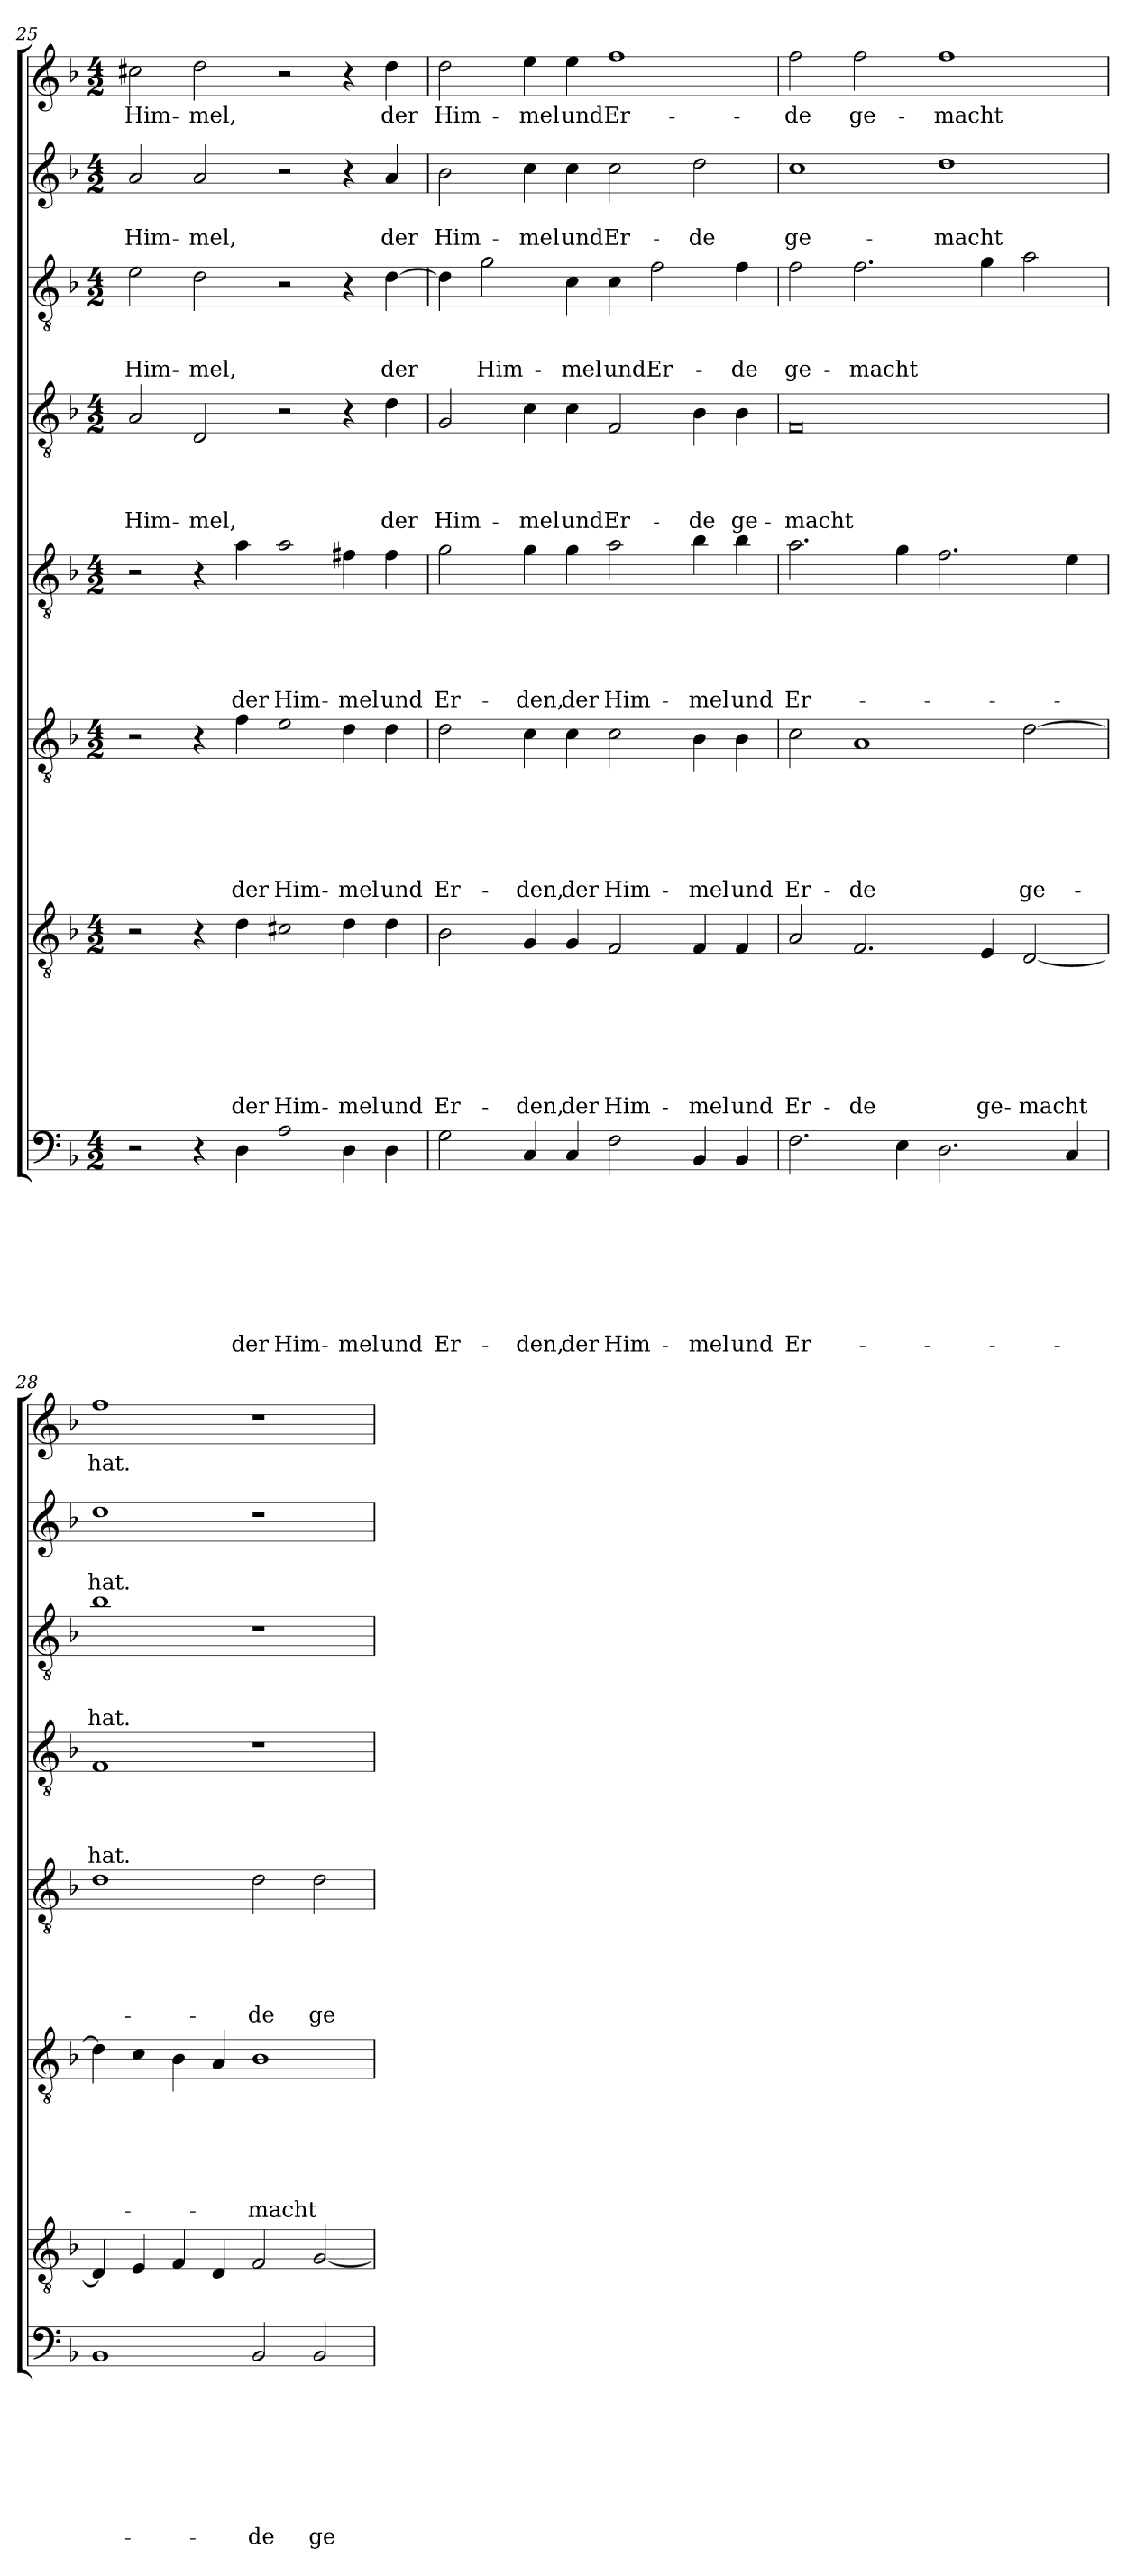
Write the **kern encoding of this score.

**kern	**text	**text	**text	**text	**text	**text	**text	**text	**kern	**text	**text	**text	**text	**text	**text	**text	**kern	**text	**text	**text	**text	**text	**text	**kern	**text	**text	**text	**text	**text	**kern	**text	**text	**text	**text	**kern	**text	**text	**text	**kern	**text	**text	**kern	**text
*part8	*part8	*part8	*part8	*part8	*part8	*part8	*part8	*part8	*part7	*part7	*part7	*part7	*part7	*part7	*part7	*part7	*part6	*part6	*part6	*part6	*part6	*part6	*part6	*part5	*part5	*part5	*part5	*part5	*part5	*part4	*part4	*part4	*part4	*part4	*part3	*part3	*part3	*part3	*part2	*part2	*part2	*part1	*part1
*staff8	*staff8	*staff8	*staff8	*staff8	*staff8	*staff8	*staff8	*staff8	*staff7	*staff7	*staff7	*staff7	*staff7	*staff7	*staff7	*staff7	*staff6	*staff6	*staff6	*staff6	*staff6	*staff6	*staff6	*staff5	*staff5	*staff5	*staff5	*staff5	*staff5	*staff4	*staff4	*staff4	*staff4	*staff4	*staff3	*staff3	*staff3	*staff3	*staff2	*staff2	*staff2	*staff1	*staff1
!!LO:LB:g=z
*clefF4	*	*	*	*	*	*	*	*	*clefGv2	*	*	*	*	*	*	*	*clefGv2	*	*	*	*	*	*	*clefGv2	*	*	*	*	*	*clefGv2	*	*	*	*	*clefGv2	*	*	*	*clefG2	*	*	*clefG2	*
*k[b-]	*	*	*	*	*	*	*	*	*k[b-]	*	*	*	*	*	*	*	*k[b-]	*	*	*	*	*	*	*k[b-]	*	*	*	*	*	*k[b-]	*	*	*	*	*k[b-]	*	*	*	*k[b-]	*	*	*k[b-]	*
*d:	*	*	*	*	*	*	*	*	*d:	*	*	*	*	*	*	*	*d:	*	*	*	*	*	*	*d:	*	*	*	*	*	*d:	*	*	*	*	*d:	*	*	*	*d:	*	*	*d:	*
*M4/2	*	*	*	*	*	*	*	*	*M4/2	*	*	*	*	*	*	*	*M4/2	*	*	*	*	*	*	*M4/2	*	*	*	*	*	*M4/2	*	*	*	*	*M4/2	*	*	*	*M4/2	*	*	*M4/2	*
=25	=25	=25	=25	=25	=25	=25	=25	=25	=25	=25	=25	=25	=25	=25	=25	=25	=25	=25	=25	=25	=25	=25	=25	=25	=25	=25	=25	=25	=25	=25	=25	=25	=25	=25	=25	=25	=25	=25	=25	=25	=25	=25	=25
2r	.	.	.	.	.	.	.	.	2r	.	.	.	.	.	.	.	2r	.	.	.	.	.	.	2r	.	.	.	.	.	2A/	.	.	.	Him-	2e\	.	.	Him-	2a/	.	Him-	2cc#X\	Him-
4r	.	.	.	.	.	.	.	.	4r	.	.	.	.	.	.	.	4r	.	.	.	.	.	.	4r	.	.	.	.	.	2D/	.	.	.	-mel,	2d\	.	.	-mel,	2a/	.	-mel,	2dd\	-mel,
4D\	.	.	.	.	.	.	.	der	4d\	.	.	.	.	.	.	der	4f\	.	.	.	.	.	der	4a\	.	.	.	.	der	.	.	.	.	.	.	.	.	.	.	.	.	.	.
2A\	.	.	.	.	.	.	.	Him-	2c#X\	.	.	.	.	.	.	Him-	2e\	.	.	.	.	.	Him-	2a\	.	.	.	.	Him-	2r	.	.	.	.	2r	.	.	.	2r	.	.	2r	.
4D\	.	.	.	.	.	.	.	-mel	4d\	.	.	.	.	.	.	-mel	4d\	.	.	.	.	.	-mel	4f#X\	.	.	.	.	-mel	4r	.	.	.	.	4r	.	.	.	4r	.	.	4r	.
4D\	.	.	.	.	.	.	.	und	4d\	.	.	.	.	.	.	und	4d\	.	.	.	.	.	und	4f#\	.	.	.	.	und	4d\	.	.	.	der	[4d\	.	.	der	4a/	.	der	4dd\	der
=26	=26	=26	=26	=26	=26	=26	=26	=26	=26	=26	=26	=26	=26	=26	=26	=26	=26	=26	=26	=26	=26	=26	=26	=26	=26	=26	=26	=26	=26	=26	=26	=26	=26	=26	=26	=26	=26	=26	=26	=26	=26	=26	=26
2G\	.	.	.	.	.	.	.	Er-	2B-\	.	.	.	.	.	.	Er-	2d\	.	.	.	.	.	Er-	2g\	.	.	.	.	Er-	2G/	.	.	.	Him-	4d\]	.	.	.	2b-\	.	Him-	2dd\	Him-
.	.	.	.	.	.	.	.	.	.	.	.	.	.	.	.	.	.	.	.	.	.	.	.	.	.	.	.	.	.	.	.	.	.	.	2g\	.	.	Him-	.	.	.	.	.
4C/	.	.	.	.	.	.	.	-den,	4G/	.	.	.	.	.	.	-den,	4c\	.	.	.	.	.	-den,	4g\	.	.	.	.	-den,	4c\	.	.	.	-mel	.	.	.	.	4cc\	.	-mel	4ee\	-mel
4C/	.	.	.	.	.	.	.	der	4G/	.	.	.	.	.	.	der	4c\	.	.	.	.	.	der	4g\	.	.	.	.	der	4c\	.	.	.	und	4c\	.	.	-mel	4cc\	.	und	4ee\	und
2F\	.	.	.	.	.	.	.	Him-	2F/	.	.	.	.	.	.	Him-	2c\	.	.	.	.	.	Him-	2a\	.	.	.	.	Him-	2F/	.	.	.	Er-	4c\	.	.	und	2cc\	.	Er-	1ff	Er-
.	.	.	.	.	.	.	.	.	.	.	.	.	.	.	.	.	.	.	.	.	.	.	.	.	.	.	.	.	.	.	.	.	.	.	2f\	.	.	Er-	.	.	.	.	.
4BB-/	.	.	.	.	.	.	.	-mel	4F/	.	.	.	.	.	.	-mel	4B-\	.	.	.	.	.	-mel	4b-\	.	.	.	.	-mel	4B-\	.	.	.	-de	.	.	.	.	2dd\	.	-de	.	.
4BB-/	.	.	.	.	.	.	.	und	4F/	.	.	.	.	.	.	und	4B-\	.	.	.	.	.	und	4b-\	.	.	.	.	und	4B-\	.	.	.	ge-	4f\	.	.	-de	.	.	.	.	.
=27	=27	=27	=27	=27	=27	=27	=27	=27	=27	=27	=27	=27	=27	=27	=27	=27	=27	=27	=27	=27	=27	=27	=27	=27	=27	=27	=27	=27	=27	=27	=27	=27	=27	=27	=27	=27	=27	=27	=27	=27	=27	=27	=27
2.F\	.	.	.	.	.	.	.	Er-	2A/	.	.	.	.	.	.	Er-	2c\	.	.	.	.	.	Er-	2.a\	.	.	.	.	Er-	0F	.	.	.	-macht	2f\	.	.	ge-	1cc	.	ge-	2ff\	-de
.	.	.	.	.	.	.	.	.	2.F/	.	.	.	.	.	.	-de	1A	.	.	.	.	.	-de	.	.	.	.	.	.	.	.	.	.	.	2.f\	.	.	-macht	.	.	.	2ff\	ge-
4E\	.	.	.	.	.	.	.	.	.	.	.	.	.	.	.	.	.	.	.	.	.	.	.	4g\	.	.	.	.	.	.	.	.	.	.	.	.	.	.	.	.	.	.	.
2.D\	.	.	.	.	.	.	.	.	.	.	.	.	.	.	.	.	.	.	.	.	.	.	.	2.f\	.	.	.	.	.	.	.	.	.	.	.	.	.	.	1dd	.	-macht	1ff	-macht
.	.	.	.	.	.	.	.	.	4E/	.	.	.	.	.	.	ge-	.	.	.	.	.	.	.	.	.	.	.	.	.	.	.	.	.	.	4g\	.	.	.	.	.	.	.	.
.	.	.	.	.	.	.	.	.	[2D/	.	.	.	.	.	.	-macht	[2d\	.	.	.	.	.	ge-	.	.	.	.	.	.	.	.	.	.	.	2a\	.	.	.	.	.	.	.	.
4C/	.	.	.	.	.	.	.	.	.	.	.	.	.	.	.	.	.	.	.	.	.	.	.	4e\	.	.	.	.	.	.	.	.	.	.	.	.	.	.	.	.	.	.	.
=28	=28	=28	=28	=28	=28	=28	=28	=28	=28	=28	=28	=28	=28	=28	=28	=28	=28	=28	=28	=28	=28	=28	=28	=28	=28	=28	=28	=28	=28	=28	=28	=28	=28	=28	=28	=28	=28	=28	=28	=28	=28	=28	=28
1BB-	.	.	.	.	.	.	.	.	4D/]	.	.	.	.	.	.	.	4d\]	.	.	.	.	.	.	1d	.	.	.	.	.	1F	.	.	.	hat.	1b-	.	.	hat.	1dd	.	hat.	1ff	hat.
.	.	.	.	.	.	.	.	.	4E/	.	.	.	.	.	.	.	4c\	.	.	.	.	.	.	.	.	.	.	.	.	.	.	.	.	.	.	.	.	.	.	.	.	.	.
.	.	.	.	.	.	.	.	.	4F/	.	.	.	.	.	.	.	4B-\	.	.	.	.	.	.	.	.	.	.	.	.	.	.	.	.	.	.	.	.	.	.	.	.	.	.
.	.	.	.	.	.	.	.	.	4D/	.	.	.	.	.	.	.	4A/	.	.	.	.	.	.	.	.	.	.	.	.	.	.	.	.	.	.	.	.	.	.	.	.	.	.
2BB-/	.	.	.	.	.	.	.	-de	2F/	.	.	.	.	.	.	.	1B-	.	.	.	.	.	-macht	2d\	.	.	.	.	-de	1r	.	.	.	.	1r	.	.	.	1r	.	.	1r	.
2BB-/	.	.	.	.	.	.	.	ge-	[2G/	.	.	.	.	.	.	.	.	.	.	.	.	.	.	2d\	.	.	.	.	ge-	.	.	.	.	.	.	.	.	.	.	.	.	.	.
=	=	=	=	=	=	=	=	=	=	=	=	=	=	=	=	=	=	=	=	=	=	=	=	=	=	=	=	=	=	=	=	=	=	=	=	=	=	=	=	=	=	=	=
*-	*-	*-	*-	*-	*-	*-	*-	*-	*-	*-	*-	*-	*-	*-	*-	*-	*-	*-	*-	*-	*-	*-	*-	*-	*-	*-	*-	*-	*-	*-	*-	*-	*-	*-	*-	*-	*-	*-	*-	*-	*-	*-	*-
